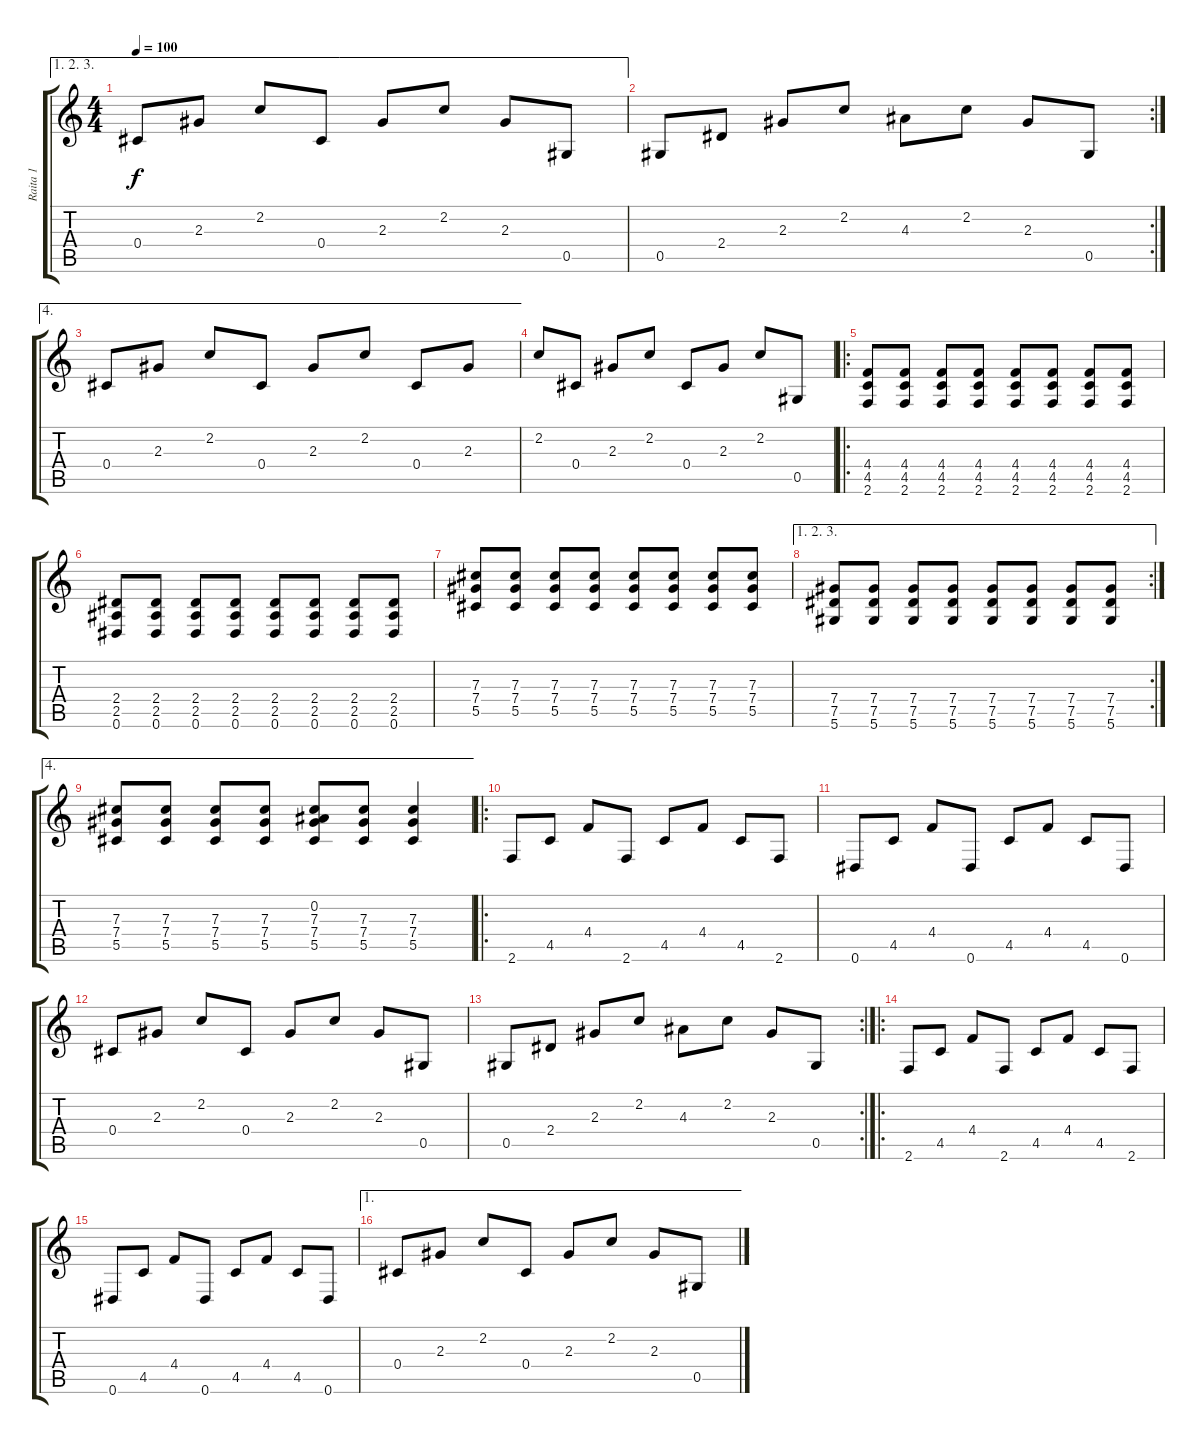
\track ("Raita 1" "Raita 1") {instrument electricguitarclean}
\staff {score tabs}
\tuning (Eb4 Bb3 Gb3 Db3 Ab2 Eb2) {hide}
\ae (1 2 3)
\ts (4 4)
\tempo 100
\clef g2
\ks c
0.4.8{dy f} 2.3.8 2.2.8 0.4.8 2.3.8 2.2.8 2.3.8 0.5.8 |
\rc 2
0.5.8 2.4.8 2.3.8 2.2.8 4.3.8 2.2.8 2.3.8 0.5.8 |
\ae 4
0.4.8 2.3.8 2.2.8 0.4.8 2.3.8 2.2.8 0.4.8 2.3.8 |
2.2.8 0.4.8 2.3.8 2.2.8 0.4.8 2.3.8 2.2.8 0.5.8 |
\ro
(4.4 4.5 2.6).8{instrument distortionguitar} (4.4 4.5 2.6).8 (4.4 4.5 2.6).8 (4.4 4.5 2.6).8 (4.4 4.5 2.6).8 (4.4 4.5 2.6).8 (4.4 4.5 2.6).8 (4.4 4.5 2.6).8 |
(2.4 2.5 0.6).8 (2.4 2.5 0.6).8 (2.4 2.5 0.6).8 (2.4 2.5 0.6).8 (2.4 2.5 0.6).8 (2.4 2.5 0.6).8 (2.4 2.5 0.6).8 (2.4 2.5 0.6).8 |
(7.3 7.4 5.5).8 (7.3 7.4 5.5).8 (7.3 7.4 5.5).8 (7.3 7.4 5.5).8 (7.3 7.4 5.5).8 (7.3 7.4 5.5).8 (7.3 7.4 5.5).8 (7.3 7.4 5.5).8 |
\ae (1 2 3)
\rc 2
(7.4 7.5 5.6).8 (7.4 7.5 5.6).8 (7.4 7.5 5.6).8 (7.4 7.5 5.6).8 (7.4 7.5 5.6).8 (7.4 7.5 5.6).8 (7.4 7.5 5.6).8 (7.4 7.5 5.6).8 |
\ae 4
(7.3 7.4 5.5).8 (7.3 7.4 5.5).8 (7.3 7.4 5.5).8 (7.3 7.4 5.5).8 (0.2 7.3 7.4 5.5).8 (7.3 7.4 5.5).8 (7.3 7.4 5.5).4 |
\ro
2.6.8{instrument electricguitarclean} 4.5.8 4.4.8 2.6.8 4.5.8 4.4.8 4.5.8 2.6.8 |
0.6.8 4.5.8 4.4.8 0.6.8 4.5.8 4.4.8 4.5.8 0.6.8 |
0.4.8 2.3.8 2.2.8 0.4.8 2.3.8 2.2.8 2.3.8 0.5.8 |
\rc 2
0.5.8 2.4.8 2.3.8 2.2.8 4.3.8 2.2.8 2.3.8 0.5.8 |
\ro
2.6.8 4.5.8 4.4.8 2.6.8 4.5.8 4.4.8 4.5.8 2.6.8 |
0.6.8 4.5.8 4.4.8 0.6.8 4.5.8 4.4.8 4.5.8 0.6.8 |
\ae 1
0.4.8 2.3.8 2.2.8 0.4.8 2.3.8 2.2.8 2.3.8 0.5.8
